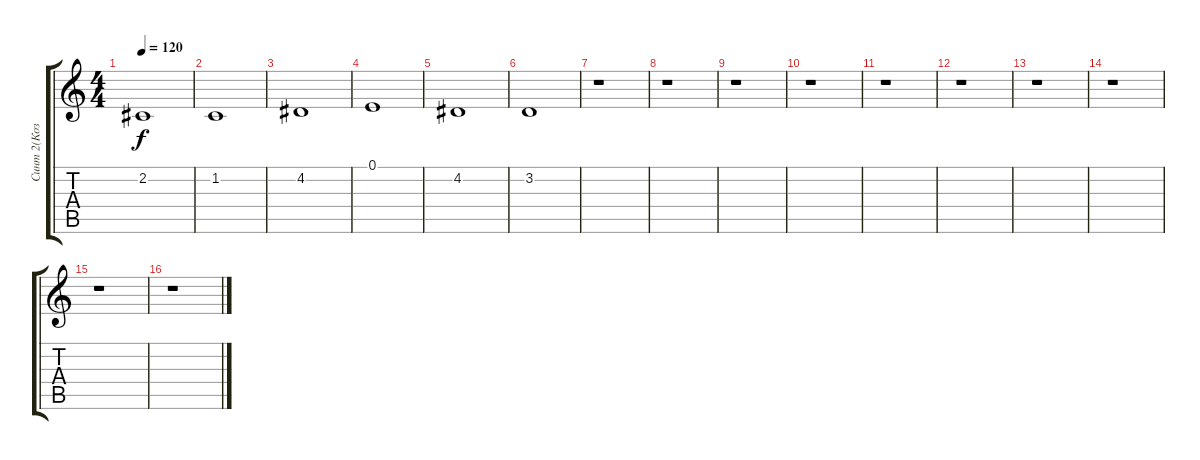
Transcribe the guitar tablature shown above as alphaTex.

\track ("Синт 2(Козлов)" "Синт 2(Коз") {instrument synthvoice}
\staff {score tabs}
\tuning (E4 B3 G3 D3 A2 E2) {hide}
\ts (4 4)
\tempo 120
\clef g2
\ks c
2.2.1{dy f} |
1.2.1 |
4.2.1 |
0.1.1 |
4.2.1 |
3.2.1 |
r.1 |
r.1 |
r.1 |
r.1 |
r.1 |
r.1 |
r.1 |
r.1 |
r.1 |
r.1
